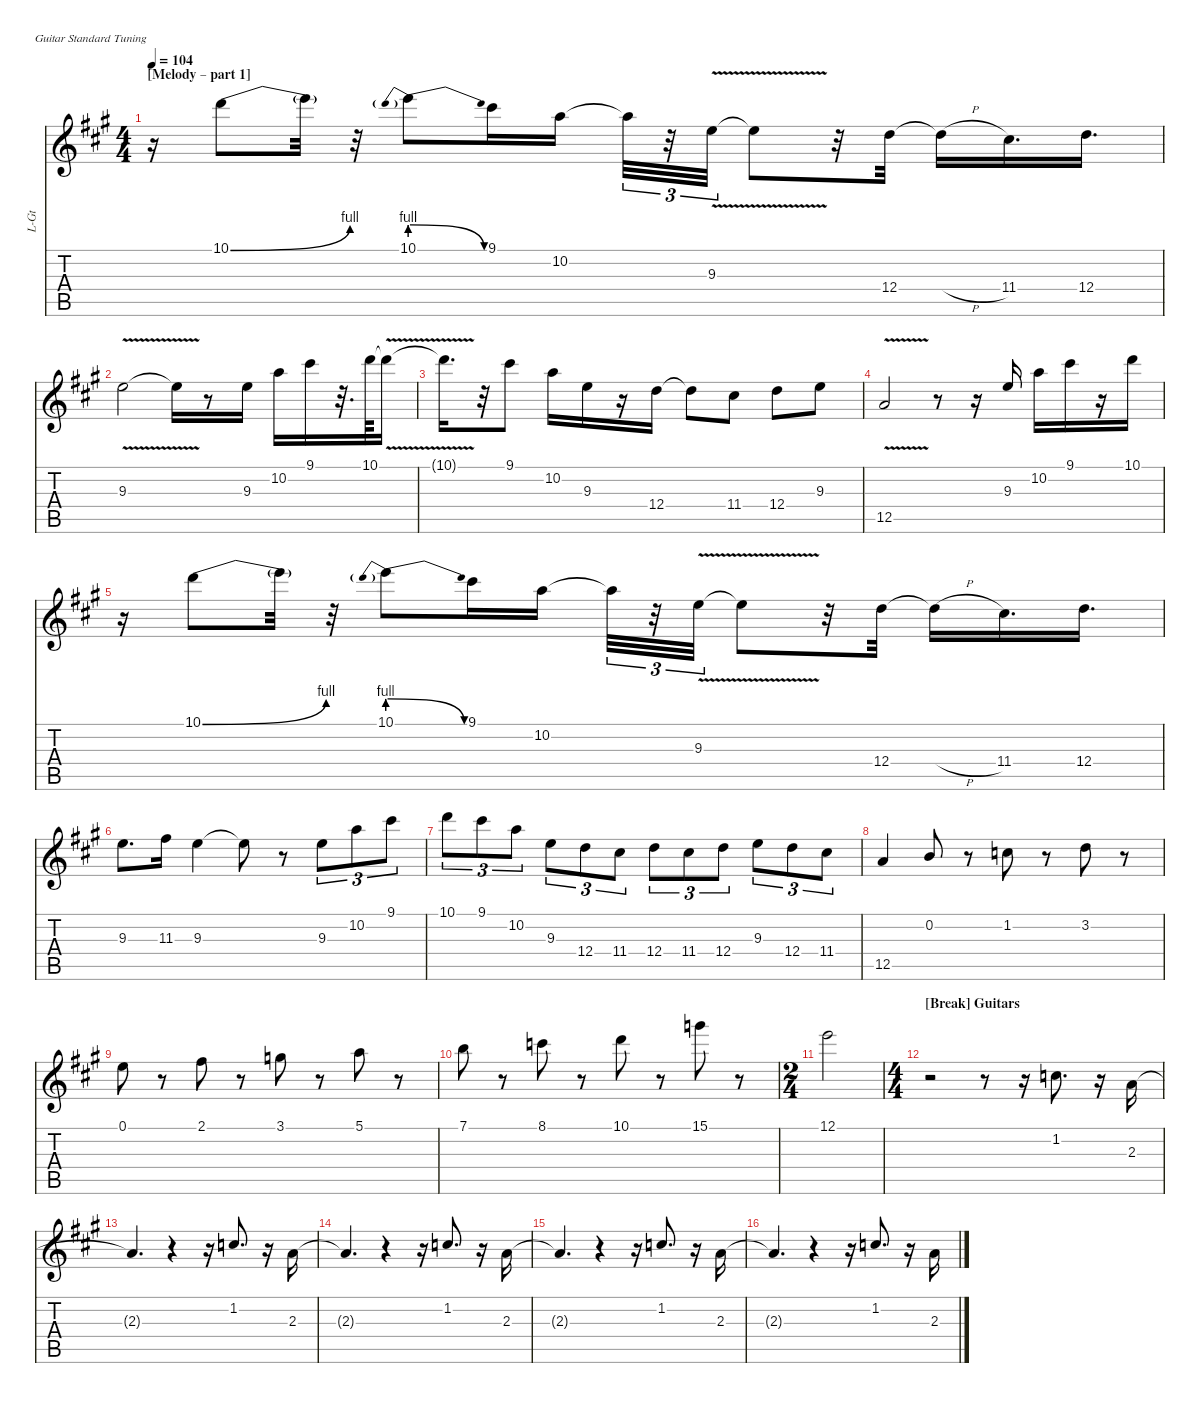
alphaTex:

\hideDynamics
\bracketExtendMode nobrackets
\otherSystemsTrackNameOrientation horizontal
\track ("Lead Guitar" "L-Gt") {defaultSystemsLayout 4 mute instrument overdrivenguitar}
\staff {score tabs}
\tuning (E4 B3 G3 D3 A2 E2)
\ts (4 4)
\section ("" "[Melody – part 1] ")
\tempo 104
\clef g2
\ks a
r.16{dy f beam Down} 10.1{be (bend 0 0 12.6 4) acc forcenatural}.8{beam Down} 10.1{t}.32{beam Down} r.32{beam Down} 10.1{be (prebendrelease 0 4 15 0)}.8{beam Down} 9.1{acc #}.16{beam Down} 10.2{acc forcenatural}.16{beam Down} 10.2{t acc forcenatural}.32{tu (3 2) beam Down} r.32{tu (3 2) beam Down} 9.3{v acc forcenatural}.32{tu (3 2) beam Down} 9.3{v t acc forcenatural}.8{beam Down} r.32{beam Down} 12.4{acc forcenatural}.32{beam Down} 12.4{h t acc forcenatural}.16{beam Down} 11.4{acc #}.16{d beam Down} 12.4{acc forcenatural}.16{d beam Down} |
9.3{v acc forcenatural}.2{beam Down} 9.3{v t acc forcenatural}.16{beam Down} r.8{beam Down} 9.3{acc forcenatural}.16{beam Down} 10.2{acc forcenatural}.16{beam Down} 9.1{acc #}.16{beam Down} r.32{d beam Down} 10.1{acc forcenatural}.64{beam Down} 10.1{v t acc forcenatural}.16{beam Down} |
10.1{v t acc forcenatural}.16{d beam Down} r.32{beam Down} 9.1{acc #}.8{beam Down} 10.2{acc forcenatural}.16{beam Down} 9.3{acc forcenatural}.16{beam Down} r.16{beam Down} 12.4{acc forcenatural}.16{beam Down} 12.4{t acc forcenatural}.8{beam Down} 11.4{acc #}.8{beam Down} 12.4{acc forcenatural}.8{beam Down} 9.3{acc forcenatural}.8{beam Down} |
12.5{v acc forcenatural}.2{beam Up} r.8{beam Up} r.16{beam Up} 9.3{acc forcenatural}.16{beam Down} 10.2{acc forcenatural}.16{beam Down} 9.1{acc #}.16{beam Down} r.16{beam Down} 10.1{acc forcenatural}.16{beam Down} |
r.16{beam Down} 10.1{be (bend 0 0 12.6 4) acc forcenatural}.8{beam Down} 10.1{t}.32{beam Down} r.32{beam Down} 10.1{be (prebendrelease 0 4 15 0)}.8{beam Down} 9.1{acc #}.16{beam Down} 10.2{acc forcenatural}.16{beam Down} 10.2{t acc forcenatural}.32{tu (3 2) beam Down} r.32{tu (3 2) beam Down} 9.3{v acc forcenatural}.32{tu (3 2) beam Down} 9.3{v t acc forcenatural}.8{beam Down} r.32{beam Down} 12.4{acc forcenatural}.32{beam Down} 12.4{h t acc forcenatural}.16{beam Down} 11.4{acc #}.16{d beam Down} 12.4{acc forcenatural}.16{d beam Down} |
9.3{acc forcenatural}.8{d beam Down} 11.3{acc #}.16{beam Down} 9.3{acc forcenatural}.4{beam Down} 9.3{t acc forcenatural}.8{beam Down} r.8{beam Down} 9.3{acc forcenatural}.8{tu (3 2) beam Down} 10.2{acc forcenatural}.8{tu (3 2) beam Down} 9.1{acc #}.8{tu (3 2) beam Down} |
10.1{acc forcenatural}.8{tu (3 2) beam Down} 9.1{acc #}.8{tu (3 2) beam Down} 10.2{acc forcenatural}.8{tu (3 2) beam Down} 9.3{acc forcenatural}.8{tu (3 2) beam Down} 12.4{acc forcenatural}.8{tu (3 2) beam Down} 11.4{acc #}.8{tu (3 2) beam Down} 12.4{acc forcenatural}.8{tu (3 2) beam Down} 11.4{acc #}.8{tu (3 2) beam Down} 12.4{acc forcenatural}.8{tu (3 2) beam Down} 9.3{acc forcenatural}.8{tu (3 2) beam Down} 12.4{acc forcenatural}.8{tu (3 2) beam Down} 11.4{acc #}.8{tu (3 2) beam Down} |
12.5{acc forcenatural}.4{beam Up} 0.2{acc forcenatural}.8{beam Up} r.8{beam Up} 1.2{acc forcenatural}.8{beam Down} r.8{beam Down} 3.2{acc forcenatural}.8{beam Down} r.8{beam Down} |
0.1{acc forcenatural}.8{beam Down} r.8{beam Down} 2.1{acc #}.8{beam Down} r.8{beam Down} 3.1{acc forcenatural}.8{beam Down} r.8{beam Down} 5.1{acc forcenatural}.8{beam Down} r.8{beam Down} |
7.1{acc forcenatural}.8{beam Down} r.8{beam Down} 8.1{acc forcenatural}.8{beam Down} r.8{beam Down} 10.1{acc forcenatural}.8{beam Down} r.8{beam Down} 15.1{acc forcenatural}.8{beam Down} r.8{beam Down} |
\ts (2 4)
12.1{acc forcenatural}.2{beam Down} |
\ts (4 4)
\section ("" "[Break] Guitars")
r.2{beam Down} r.8{beam Down} r.16{beam Down} 1.2{acc forcenatural}.8{d dy mf beam Down} r.16{beam Down} 2.3{acc forcenatural}.16{beam Up} |
2.3{t acc forcenatural}.4{d beam Up} r.4{beam Up} r.16{beam Up} 1.2{acc forcenatural}.8{d beam Down} r.16{beam Down} 2.3{acc forcenatural}.16{beam Up} |
2.3{t acc forcenatural}.4{d beam Up} r.4{beam Up} r.16{beam Up} 1.2{acc forcenatural}.8{d beam Down} r.16{beam Down} 2.3{acc forcenatural}.16{beam Up} |
2.3{t acc forcenatural}.4{d beam Up} r.4{beam Up} r.16{beam Up} 1.2{acc forcenatural}.8{d beam Down} r.16{beam Down} 2.3{acc forcenatural}.16{beam Up} |
2.3{t acc forcenatural}.4{d beam Up} r.4{beam Up} r.16{beam Up} 1.2{acc forcenatural}.8{d beam Down} r.16{beam Down} 2.3{acc forcenatural}.16{beam Up}
